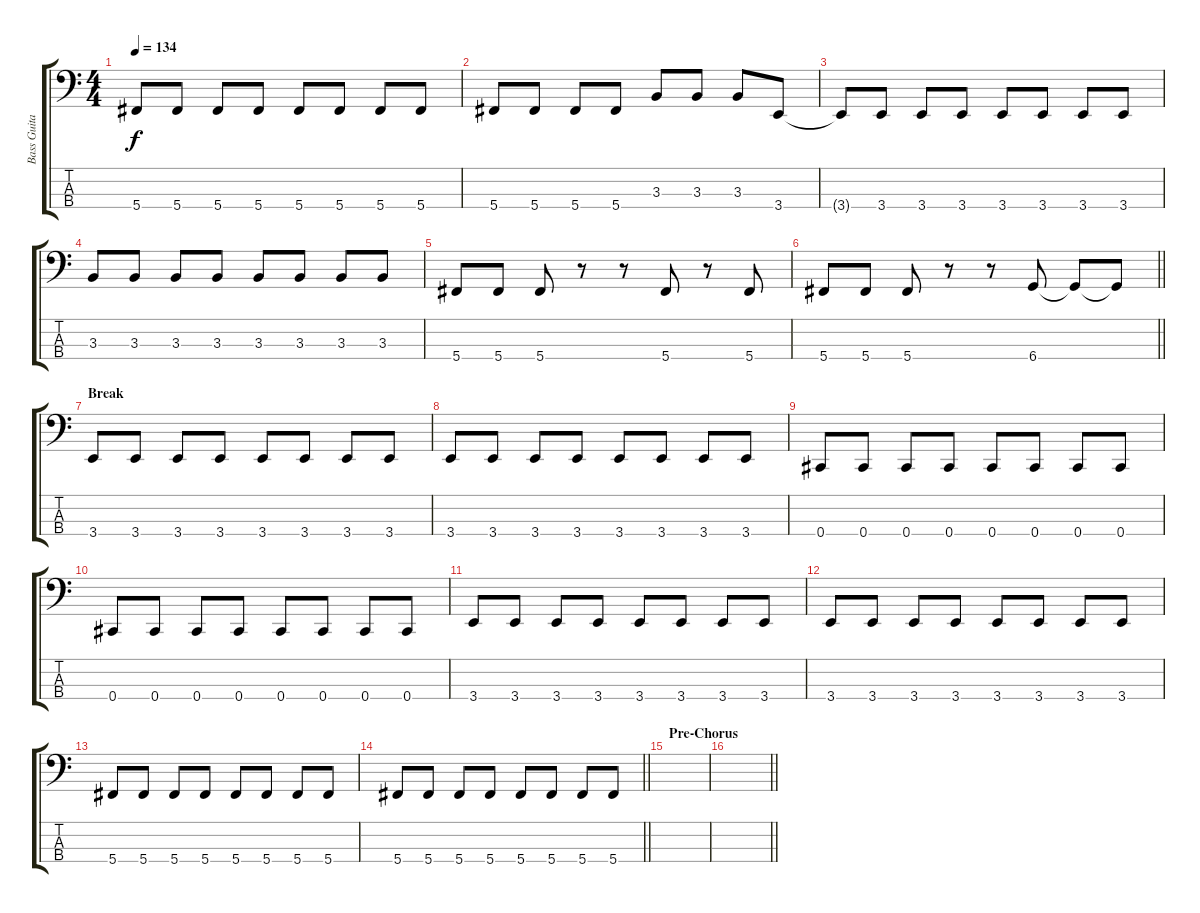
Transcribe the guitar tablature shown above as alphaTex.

\track ("Bass Guitar" "Bass Guita") {instrument electricbassfinger}
\staff {score tabs}
\tuning (Gb2 Db2 Ab1 Db1) {hide}
\ts (4 4)
\tempo 134
\clef f4
\ks c
5.4.8{dy f} 5.4.8 5.4.8 5.4.8 5.4.8 5.4.8 5.4.8 5.4.8 |
5.4.8 5.4.8 5.4.8 5.4.8 3.3.8 3.3.8 3.3.8 3.4.8 |
3.4{t}.8 3.4.8 3.4.8 3.4.8 3.4.8 3.4.8 3.4.8 3.4.8 |
3.3.8 3.3.8 3.3.8 3.3.8 3.3.8 3.3.8 3.3.8 3.3.8 |
5.4.8 5.4.8 5.4.8 r.8 r.8 5.4.8 r.8 5.4.8 |
\barLineRight lightlight
5.4.8 5.4.8 5.4.8 r.8 r.8 6.4.8 6.4{t}.8 6.4{t}.8 |
\section ("" "Break")
3.4.8 3.4.8 3.4.8 3.4.8 3.4.8 3.4.8 3.4.8 3.4.8 |
3.4.8 3.4.8 3.4.8 3.4.8 3.4.8 3.4.8 3.4.8 3.4.8 |
0.4.8 0.4.8 0.4.8 0.4.8 0.4.8 0.4.8 0.4.8 0.4.8 |
0.4.8 0.4.8 0.4.8 0.4.8 0.4.8 0.4.8 0.4.8 0.4.8 |
3.4.8 3.4.8 3.4.8 3.4.8 3.4.8 3.4.8 3.4.8 3.4.8 |
3.4.8 3.4.8 3.4.8 3.4.8 3.4.8 3.4.8 3.4.8 3.4.8 |
5.4.8 5.4.8 5.4.8 5.4.8 5.4.8 5.4.8 5.4.8 5.4.8 |
\barLineRight lightlight
5.4.8 5.4.8 5.4.8 5.4.8 5.4.8 5.4.8 5.4.8 5.4.8 |
\section ("" "Pre-Chorus")
|
\barLineRight lightlight
